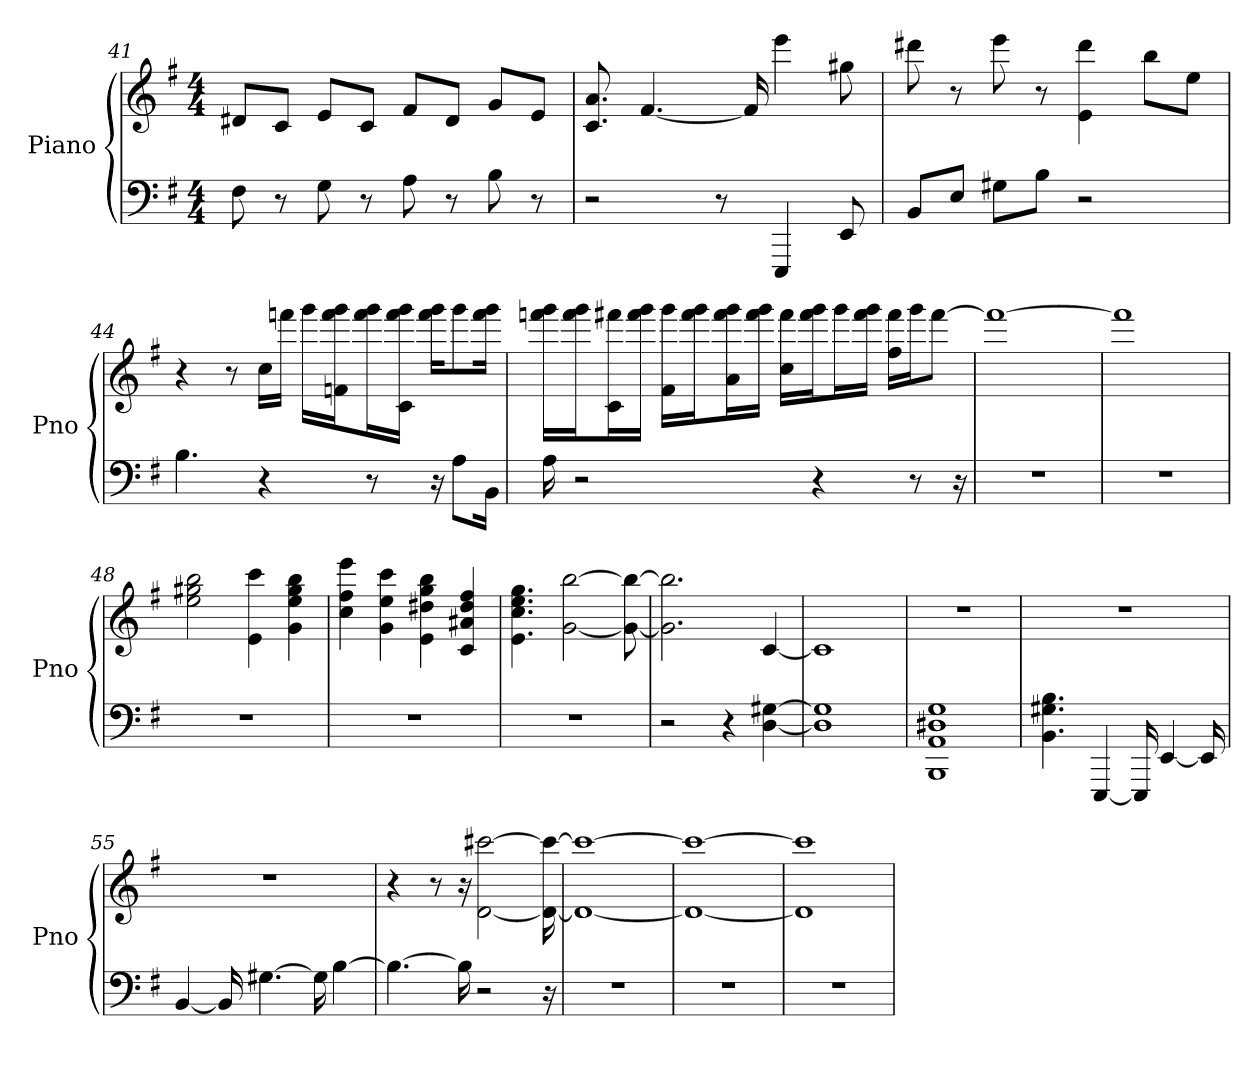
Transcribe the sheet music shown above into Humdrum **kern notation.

**kern	**kern
*part1	*part1
*staff2	*staff1
*I"Piano	*
*I'Pno	*
*clefF4	*clefG2
*k[f#]	*k[f#]
*G:	*G:
*M4/4	*M4/4
=41	=41
8F#	8d#/L
8r	8c/J
8G	8e/L
8r	8c/J
8A	8f#/L
8r	8d#/J
8B	8g/L
8r	8e/J
=42	=42
2r	8.a 8.c
.	[4.f#
8r	.
.	16f#]
4EEE	4eee
8EE	8gg#
=43	=43
8BB/L	8ddd#
8E/J	8r
8G#\L	8eee
8B\J	8r
2r	4ddd# 4e
.	8bb\L
.	8ee\J
=44	=44
4.B	4r
.	8r
4r	16cc\LL
.	16fff\JJ
.	16ggg\LL
.	16fff\ 16f\ 16ggg\J
8r	16fff\ 16ggg\L
.	16c\ 16fff\ 16ggg\JJ
16r	16fff\ 16ggg\KL
8A\L	8ggg\
16BB\Jk	16fff\ 16ggg\Jk
=45	=45
16A	16fff\ 16ggg\LL
2r	16fff\ 16ggg\J
.	16fff#\ 16c\L
.	16ggg\ 16fff#\JJ
.	16ggg\ 16f#\LL
.	16fff#\ 16ggg\J
.	16fff#\ 16a\ 16ggg\L
.	16fff#\ 16ggg\JJ
.	16cc\ 16fff#\LL
4r	16ggg\ 16fff#\J
.	16ggg\L
.	16fff#\ 16ggg\JJ
.	16ff#\ 16fff#\LL
8r	16ggg\J
.	[8fff#\J
16r	.
=46	=46
1r	1fff#_
=47	=47
1r	1fff#]
=48	=48
1r	2bb 2gg# 2ee
.	4e 4ccc
.	4bb 4gg# 4ee 4g
=49	=49
1r	4eee 4ff# 4cc
.	4ee 4ccc 4g
.	4bb 4gg 4e 4dd#
.	4a# 4dd# 4c 4ff#
=50	=50
1r	4.cc 4.gg 4.ee 4.e
.	[2bb [2g
.	8bb_ 8g_
=51	=51
2r	2.bb] 2.g]
4r	.
[4D [4G#	[4c
=52	=52
1D] 1G#]	1c]
=53	=53
1AA 1BBB 1G 1D#	1r
=54	=54
4.G# 4.B 4.BB	1r
[4EEE	.
16EEE]	.
[4EE	.
16EE]	.
=55	=55
[4BB	1r
16BB]	.
[4.G#	.
16G#]	.
[4B	.
=56	=56
4.B_	4r
.	8r
16B]	16r
2r	[2ccc# [2d
16r	16ccc#_ 16d_
=57	=57
1r	1ccc#_ 1d_
=58	=58
1r	1ccc#_ 1d_
=59	=59
1r	1ccc#] 1d]
=	=
*-	*-
